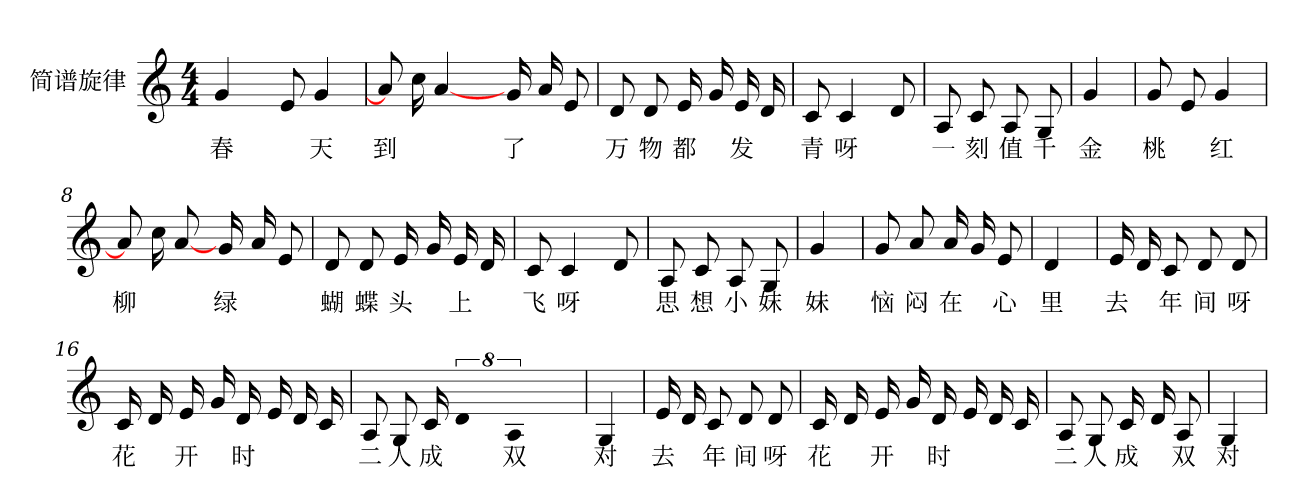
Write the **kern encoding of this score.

**kern	**text
*part1	*part1
*staff1	*staff1
*I"简谱旋律	*
*k[]	*
*M4/4	*
=1	=1
!LO:N:vis=4	!
4.g	春
8e	.
4g	天
=2	=2
8a]	到
16cc	.
!LO:N:vis=4	!
[4..a	.
16g	了
16a	.
8e	.
=3	=3
8d	万
8d	物
16e	都
16g	.
16e	发
16d	.
=4	=4
8c	青
4c	呀
8d	.
=5	=5
8A	一
8c	刻
8A	值
8G	千
=6	=6
4g	金
=7	=7
8g	桃
8e	.
4g	红
=8	=8
8a]	柳
16cc	.
!LO:N:vis=8	!
[8.a	.
16g	绿
16a	.
8e	.
=9	=9
8d	蝴
8d	蝶
16e	头
16g	.
16e	上
16d	.
=10	=10
8c	飞
4c	呀
8d	.
=11	=11
8A	思
8c	想
8A	小
8G	妺
=12	=12
4g	妹
=13	=13
8g	恼
8a	闷
16a	在
16g	.
8e	心
=14	=14
4d	里
=15	=15
16e	去
16d	.
8c	年
8d	间
8d	呀
=16	=16
16c	花
16d	.
16e	开
16g	.
16d	时
16e	.
16d	.
16c	.
=17	=17
8A	二
8G	人
16c	成
!LO:N:vis=4	!
16%5d	.
!LO:N:vis=2	!
8%5A	双
=18	=18
4G	对
=19	=19
16e	去
16d	.
8c	年
8d	间
8d	呀
=20	=20
16c	花
16d	.
16e	开
16g	.
16d	时
16e	.
16d	.
16c	.
=21	=21
8A	二
8G	人
16c	成
16d	.
8A	双
=22	=22
4G	对
=	=
*-	*-
